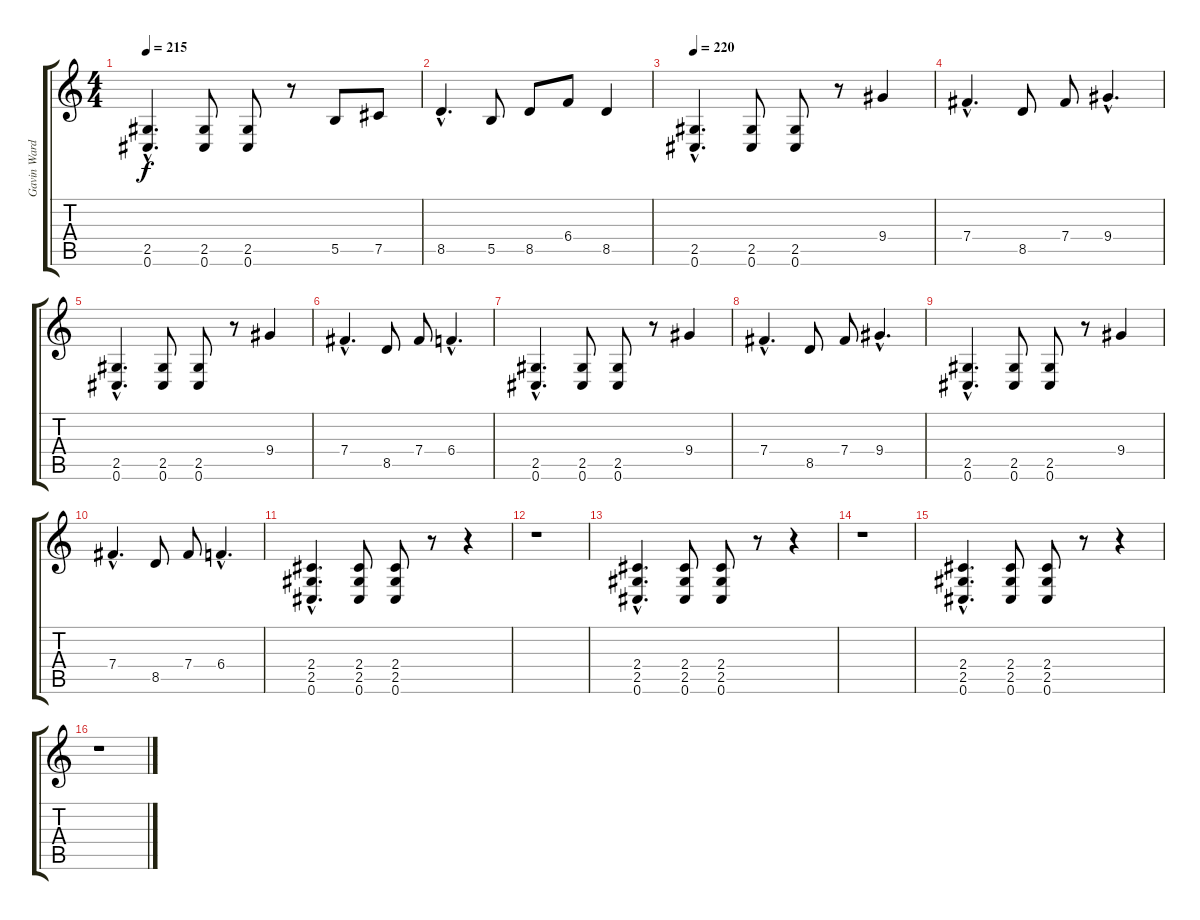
\track ("Gavin Ward" "Gavin Ward") {instrument distortionguitar}
\staff {score tabs}
\tuning (Db4 Ab3 E3 B2 Gb2 Db2) {hide}
\ts (4 4)
\tempo 215
\clef g2
\ks c
(2.5{hac} 0.6{hac}).4{d dy f} (2.5 0.6).8 (2.5 0.6).8 r.8 5.5.8 7.5.8 |
8.5{hac}.4{d} 5.5.8 8.5.8 6.4.8 8.5.4 |
\tempo 220
(2.5{hac} 0.6{hac}).4{d} (2.5 0.6).8 (2.5 0.6).8 r.8 9.4.4 |
7.4{hac}.4{d} 8.5.8 7.4.8 9.4{hac}.4{d} |
(2.5{hac} 0.6{hac}).4{d} (2.5 0.6).8 (2.5 0.6).8 r.8 9.4.4 |
7.4{hac}.4{d} 8.5.8 7.4.8 6.4{hac}.4{d} |
(2.5{hac} 0.6{hac}).4{d} (2.5 0.6).8 (2.5 0.6).8 r.8 9.4.4 |
7.4{hac}.4{d} 8.5.8 7.4.8 9.4{hac}.4{d} |
(2.5{hac} 0.6{hac}).4{d} (2.5 0.6).8 (2.5 0.6).8 r.8 9.4.4 |
7.4{hac}.4{d} 8.5.8 7.4.8 6.4{hac}.4{d} |
(2.4{hac} 2.5{hac} 0.6{hac}).4{d} (2.4 2.5 0.6).8 (2.4 2.5 0.6).8 r.8 r.4 |
r.1 |
(2.4{hac} 2.5{hac} 0.6{hac}).4{d} (2.4 2.5 0.6).8 (2.4 2.5 0.6).8 r.8 r.4 |
r.1 |
(2.4{hac} 2.5{hac} 0.6{hac}).4{d} (2.4 2.5 0.6).8 (2.4 2.5 0.6).8 r.8 r.4 |
r.1
